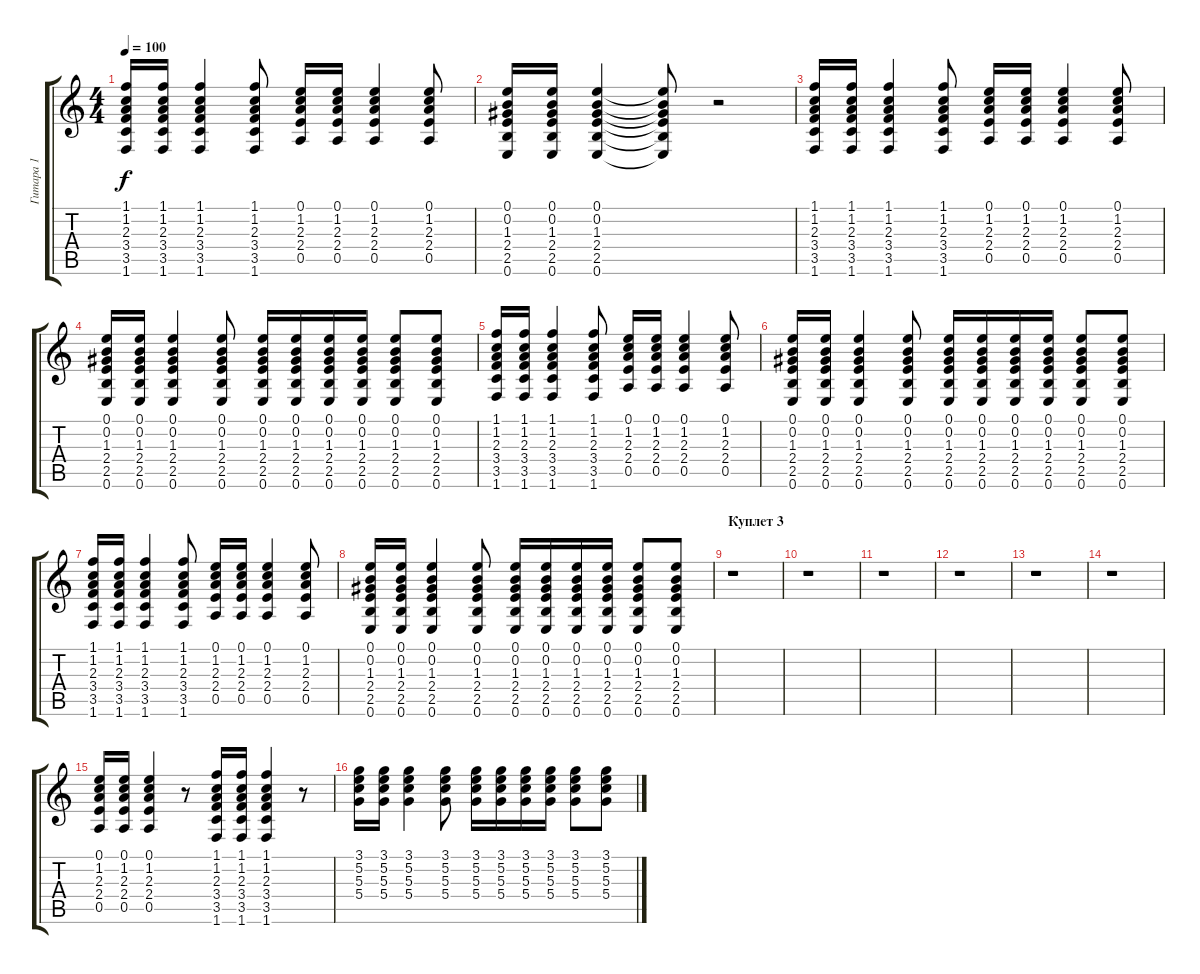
\track ("Гитара 1" "Гитара 1") {instrument electricguitarclean}
\staff {score tabs}
\tuning (E4 B3 G3 D3 A2 E2) {hide}
\ts (4 4)
\tempo 100
\clef g2
\ks c
(1.1 1.2 2.3 3.4 3.5 1.6).16{dy f} (1.1 1.2 2.3 3.4 3.5 1.6).16 (1.1 1.2 2.3 3.4 3.5 1.6).4 (1.1 1.2 2.3 3.4 3.5 1.6).8 (0.1 1.2 2.3 2.4 0.5).16 (0.1 1.2 2.3 2.4 0.5).16 (0.1 1.2 2.3 2.4 0.5).4 (0.1 1.2 2.3 2.4 0.5).8 |
(0.1 0.2 1.3 2.4 2.5 0.6).16 (0.1 0.2 1.3 2.4 2.5 0.6).16 (0.1 0.2 1.3 2.4 2.5 0.6).4 (0.1{t} 0.2{t} 1.3{t} 2.4{t} 2.5{t} 0.6{t}).8 r.2 |
(1.1 1.2 2.3 3.4 3.5 1.6).16 (1.1 1.2 2.3 3.4 3.5 1.6).16 (1.1 1.2 2.3 3.4 3.5 1.6).4 (1.1 1.2 2.3 3.4 3.5 1.6).8 (0.1 1.2 2.3 2.4 0.5).16 (0.1 1.2 2.3 2.4 0.5).16 (0.1 1.2 2.3 2.4 0.5).4 (0.1 1.2 2.3 2.4 0.5).8 |
(0.1 0.2 1.3 2.4 2.5 0.6).16 (0.1 0.2 1.3 2.4 2.5 0.6).16 (0.1 0.2 1.3 2.4 2.5 0.6).4 (0.1 0.2 1.3 2.4 2.5 0.6).8 (0.1 0.2 1.3 2.4 2.5 0.6).16 (0.1 0.2 1.3 2.4 2.5 0.6).16 (0.1 0.2 1.3 2.4 2.5 0.6).16 (0.1 0.2 1.3 2.4 2.5 0.6).16 (0.1 0.2 1.3 2.4 2.5 0.6).8 (0.1 0.2 1.3 2.4 2.5 0.6).8 |
(1.1 1.2 2.3 3.4 3.5 1.6).16 (1.1 1.2 2.3 3.4 3.5 1.6).16 (1.1 1.2 2.3 3.4 3.5 1.6).4 (1.1 1.2 2.3 3.4 3.5 1.6).8 (0.1 1.2 2.3 2.4 0.5).16 (0.1 1.2 2.3 2.4 0.5).16 (0.1 1.2 2.3 2.4 0.5).4 (0.1 1.2 2.3 2.4 0.5).8 |
(0.1 0.2 1.3 2.4 2.5 0.6).16 (0.1 0.2 1.3 2.4 2.5 0.6).16 (0.1 0.2 1.3 2.4 2.5 0.6).4 (0.1 0.2 1.3 2.4 2.5 0.6).8 (0.1 0.2 1.3 2.4 2.5 0.6).16 (0.1 0.2 1.3 2.4 2.5 0.6).16 (0.1 0.2 1.3 2.4 2.5 0.6).16 (0.1 0.2 1.3 2.4 2.5 0.6).16 (0.1 0.2 1.3 2.4 2.5 0.6).8 (0.1 0.2 1.3 2.4 2.5 0.6).8 |
(1.1 1.2 2.3 3.4 3.5 1.6).16 (1.1 1.2 2.3 3.4 3.5 1.6).16 (1.1 1.2 2.3 3.4 3.5 1.6).4 (1.1 1.2 2.3 3.4 3.5 1.6).8 (0.1 1.2 2.3 2.4 0.5).16 (0.1 1.2 2.3 2.4 0.5).16 (0.1 1.2 2.3 2.4 0.5).4 (0.1 1.2 2.3 2.4 0.5).8 |
(0.1 0.2 1.3 2.4 2.5 0.6).16 (0.1 0.2 1.3 2.4 2.5 0.6).16 (0.1 0.2 1.3 2.4 2.5 0.6).4 (0.1 0.2 1.3 2.4 2.5 0.6).8 (0.1 0.2 1.3 2.4 2.5 0.6).16 (0.1 0.2 1.3 2.4 2.5 0.6).16 (0.1 0.2 1.3 2.4 2.5 0.6).16 (0.1 0.2 1.3 2.4 2.5 0.6).16 (0.1 0.2 1.3 2.4 2.5 0.6).8 (0.1 0.2 1.3 2.4 2.5 0.6).8 |
\section ("" "Куплет 3")
r.1 |
r.1 |
r.1 |
r.1 |
r.1 |
r.1 |
(0.1 1.2 2.3 2.4 0.5).16 (0.1 1.2 2.3 2.4 0.5).16 (0.1 1.2 2.3 2.4 0.5).4 r.8 (1.1 1.2 2.3 3.4 3.5 1.6).16 (1.1 1.2 2.3 3.4 3.5 1.6).16 (1.1 1.2 2.3 3.4 3.5 1.6).4 r.8 |
(3.1 5.2 5.3 5.4).16 (3.1 5.2 5.3 5.4).16 (3.1 5.2 5.3 5.4).4 (3.1 5.2 5.3 5.4).8 (3.1 5.2 5.3 5.4).16 (3.1 5.2 5.3 5.4).16 (3.1 5.2 5.3 5.4).16 (3.1 5.2 5.3 5.4).16 (3.1 5.2 5.3 5.4).8 (3.1 5.2 5.3 5.4).8
